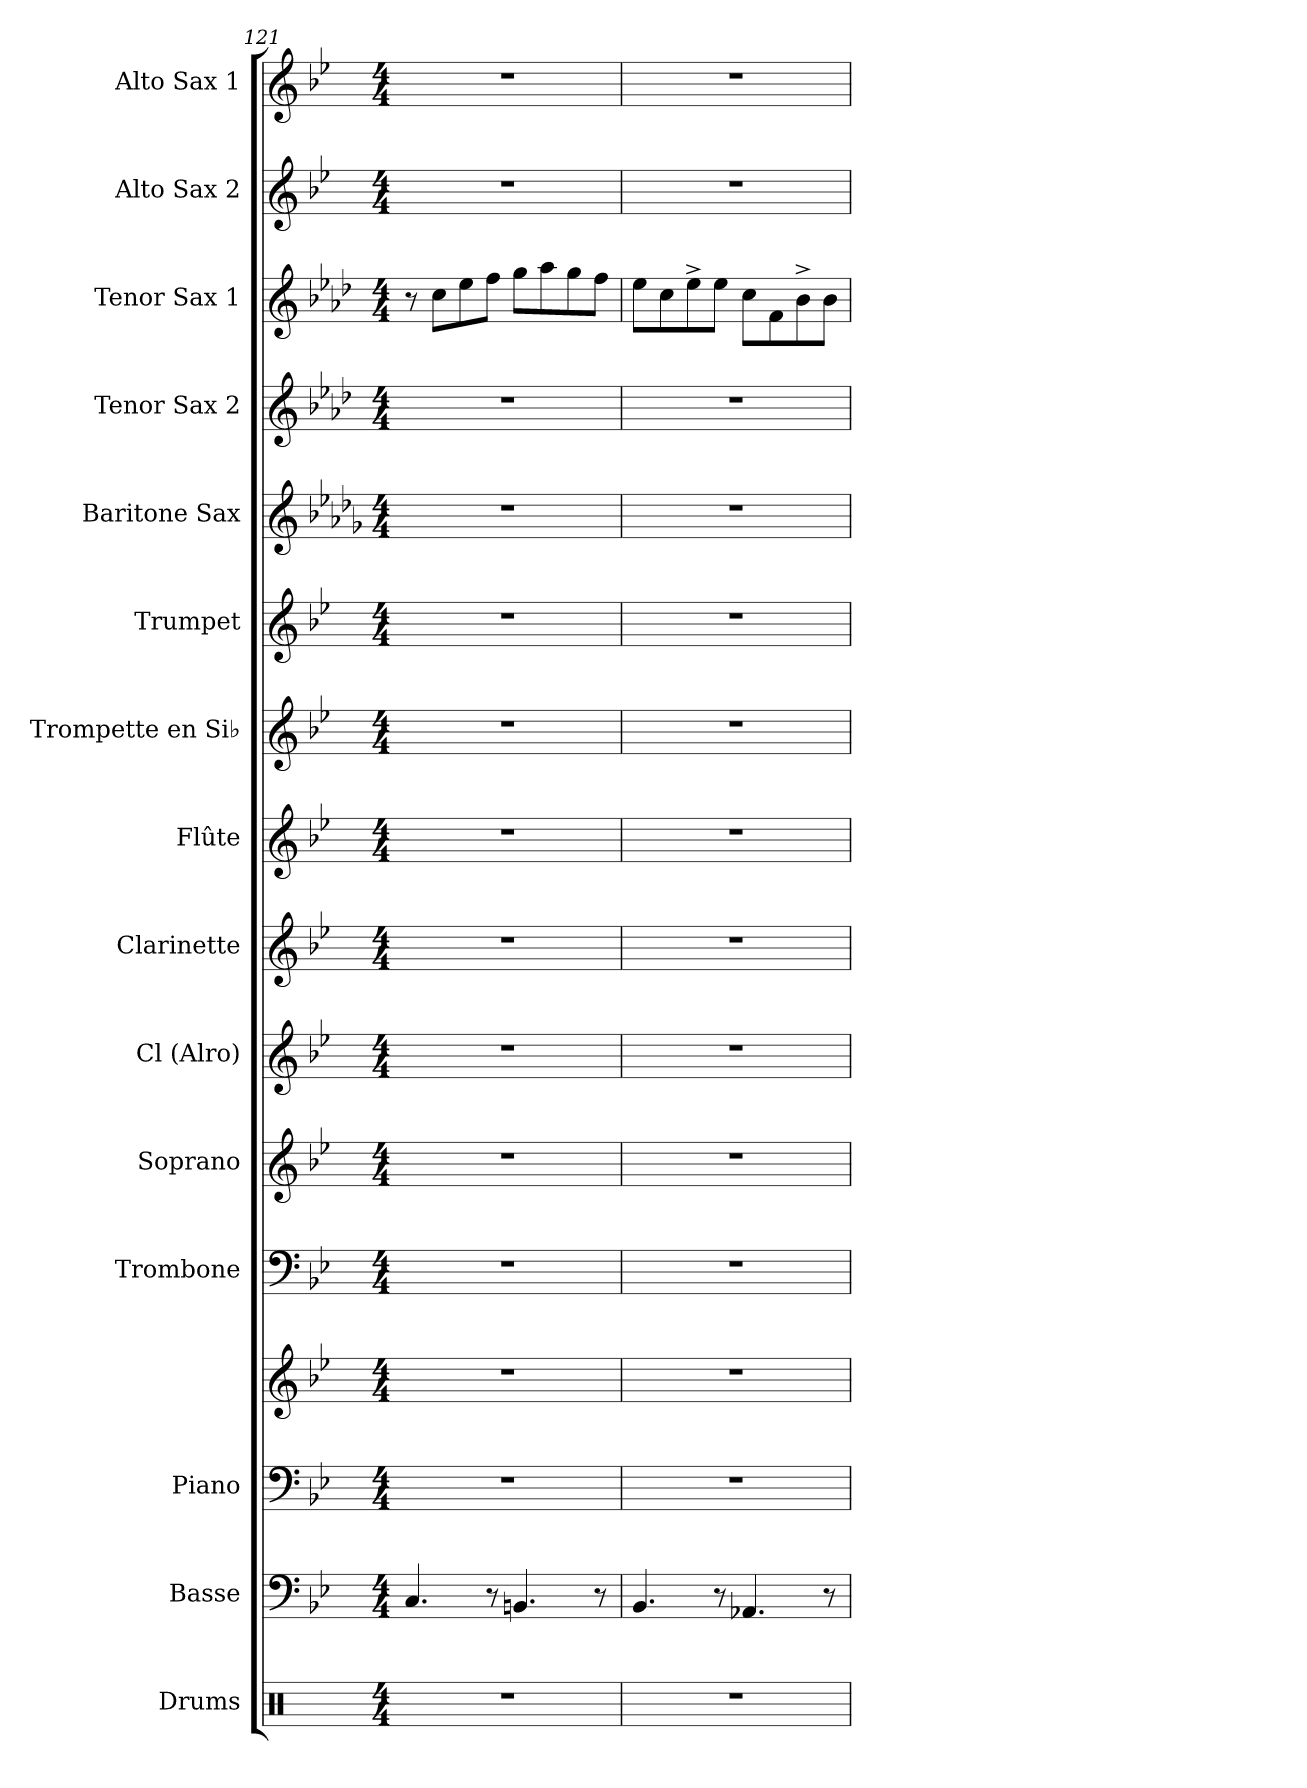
**kern	**kern	**kern	**kern	**kern	**kern	**kern	**kern	**kern	**kern	**kern	**kern	**kern	**kern	**kern	**kern
*part15	*part14	*part13	*part13	*part12	*part11	*part10	*part9	*part8	*part7	*part6	*part5	*part4	*part3	*part2	*part1
*staff16	*staff15	*staff14	*staff13	*staff12	*staff11	*staff10	*staff9	*staff8	*staff7	*staff6	*staff5	*staff4	*staff3	*staff2	*staff1
*I"Drums	*I"Basse	*I"Piano	*	*I"Trombone	*I"Soprano	*I"Cl (Alro)	*I"Clarinette	*I"Flûte	*I"Trompette en Si♭	*I"Trumpet	*I"Baritone Sax	*I"Tenor Sax 2	*I"Tenor Sax 1	*I"Alto Sax 2	*I"Alto Sax 1
*	*I'B	*I'P	*	*I'Tb	*I'Sop	*I'Cla	*I'Cl	*I'Fl.	*I'Tromp. Si♭	*I'Tp	*I'Bar	*	*	*I'Sa2	*I'Sa1
*clefX	*clefF4	*clefF4	*clefG2	*clefF4	*clefG2	*clefG2	*clefG2	*clefG2	*clefG2	*clefG2	*clefG2	*clefG2	*clefG2	*clefG2	*clefG2
*	*ITrd7c12	*	*	*	*ITrd1c2	*ITrd5c9	*ITrd1c2	*	*ITrd1c2	*ITrd1c2	*ITrd12c21	*ITrd8c14	*ITrd8c14	*ITrd5c9	*ITrd5c9
*k[]	*k[b-e-]	*k[b-e-]	*k[b-e-]	*k[b-e-]	*k[b-e-a-d-]	*k[b-e-a-d-g-]	*k[b-e-a-d-]	*k[b-e-]	*k[b-e-a-d-]	*k[b-e-a-d-]	*k[b-e-a-d-g-]	*k[b-e-a-d-]	*k[b-e-a-d-]	*k[b-e-a-d-g-]	*k[b-e-a-d-g-]
*M4/4	*M4/4	*M4/4	*M4/4	*M4/4	*M4/4	*M4/4	*M4/4	*M4/4	*M4/4	*M4/4	*M4/4	*M4/4	*M4/4	*M4/4	*M4/4
=121	=121	=121	=121	=121	=121	=121	=121	=121	=121	=121	=121	=121	=121	=121	=121
1r	4.CC/	1r	1r	1r	1r	1r	1r	1r	1r	1r	1r	1r	8r	1r	1r
.	.	.	.	.	.	.	.	.	.	.	.	.	8c\L	.	.
.	.	.	.	.	.	.	.	.	.	.	.	.	8e-\	.	.
.	8r	.	.	.	.	.	.	.	.	.	.	.	8f\J	.	.
.	4.BBBn/	.	.	.	.	.	.	.	.	.	.	.	8g\L	.	.
.	.	.	.	.	.	.	.	.	.	.	.	.	8a-\	.	.
.	.	.	.	.	.	.	.	.	.	.	.	.	8g\	.	.
.	8r	.	.	.	.	.	.	.	.	.	.	.	8f\J	.	.
=122	=122	=122	=122	=122	=122	=122	=122	=122	=122	=122	=122	=122	=122	=122	=122
1r	4.BBB-/	1r	1r	1r	1r	1r	1r	1r	1r	1r	1r	1r	8e-\L	1r	1r
.	.	.	.	.	.	.	.	.	.	.	.	.	8c\	.	.
.	.	.	.	.	.	.	.	.	.	.	.	.	8e-^\	.	.
.	8r	.	.	.	.	.	.	.	.	.	.	.	8e-\J	.	.
.	4.AAA-X/	.	.	.	.	.	.	.	.	.	.	.	8c\L	.	.
.	.	.	.	.	.	.	.	.	.	.	.	.	8F\	.	.
.	.	.	.	.	.	.	.	.	.	.	.	.	8B-^\	.	.
.	8r	.	.	.	.	.	.	.	.	.	.	.	8B-\J	.	.
=	=	=	=	=	=	=	=	=	=	=	=	=	=	=	=
*-	*-	*-	*-	*-	*-	*-	*-	*-	*-	*-	*-	*-	*-	*-	*-
